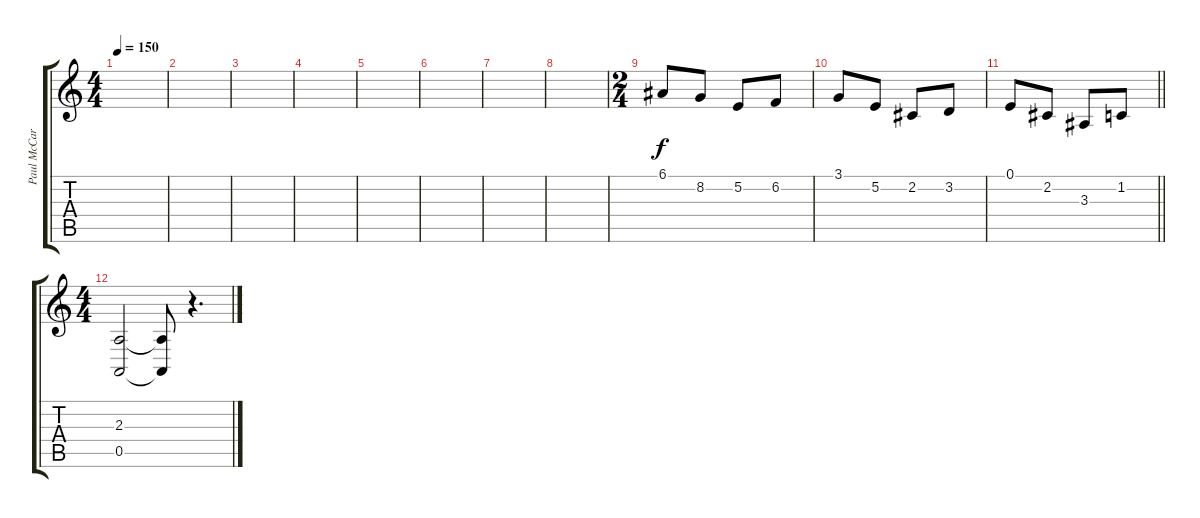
\track ("Paul McCartney" "Paul McCar") {instrument electricgrandpiano}
\staff {score tabs}
\tuning (E4 B3 G3 D3 A2 E2) {hide}
\ts (4 4)
\tempo 150
\clef g2
\ks c
|
|
|
|
|
|
|
|
\ts (2 4)
6.1.8 8.2.8 5.2.8 6.2.8 |
3.1.8 5.2.8 2.2.8 3.2.8 |
\barLineRight lightlight
0.1.8 2.2.8 3.3.8 1.2.8 |
\ts (4 4)
(2.3 0.5).2 (2.3{t} 0.5{t}).8 r.4{d}
